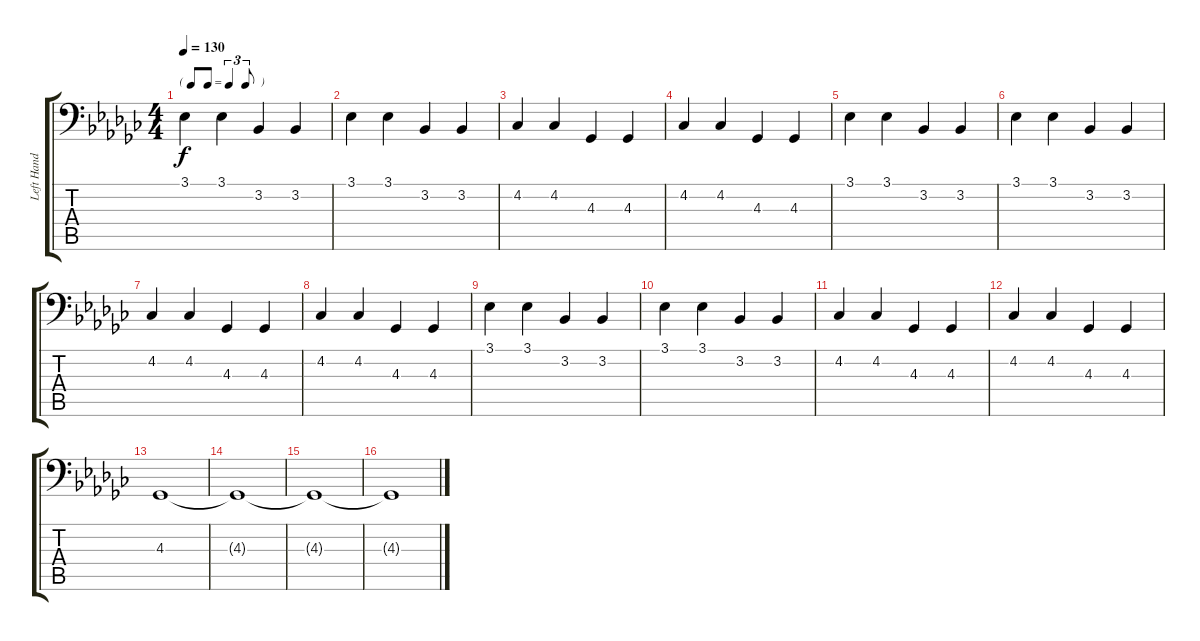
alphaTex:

\track ("Left Hand" "Left Hand") {instrument acousticgrandpiano}
\staff {score tabs}
\tuning (C3 G2 D2 A1 E1 B0) {hide}
\ts (4 4)
\tf triplet8th
\tempo 130
\clef f4
\ks gb
3.1.4{dy f} 3.1.4 3.2.4 3.2.4 |
3.1.4 3.1.4 3.2.4 3.2.4 |
4.2.4 4.2.4 4.3.4 4.3.4 |
4.2.4 4.2.4 4.3.4 4.3.4 |
3.1.4 3.1.4 3.2.4 3.2.4 |
3.1.4 3.1.4 3.2.4 3.2.4 |
4.2.4 4.2.4 4.3.4 4.3.4 |
4.2.4 4.2.4 4.3.4 4.3.4 |
3.1.4 3.1.4 3.2.4 3.2.4 |
3.1.4 3.1.4 3.2.4 3.2.4 |
4.2.4 4.2.4 4.3.4 4.3.4 |
4.2.4 4.2.4 4.3.4 4.3.4 |
4.3.1 |
4.3{t}.1 |
4.3{t}.1 |
4.3{t}.1
